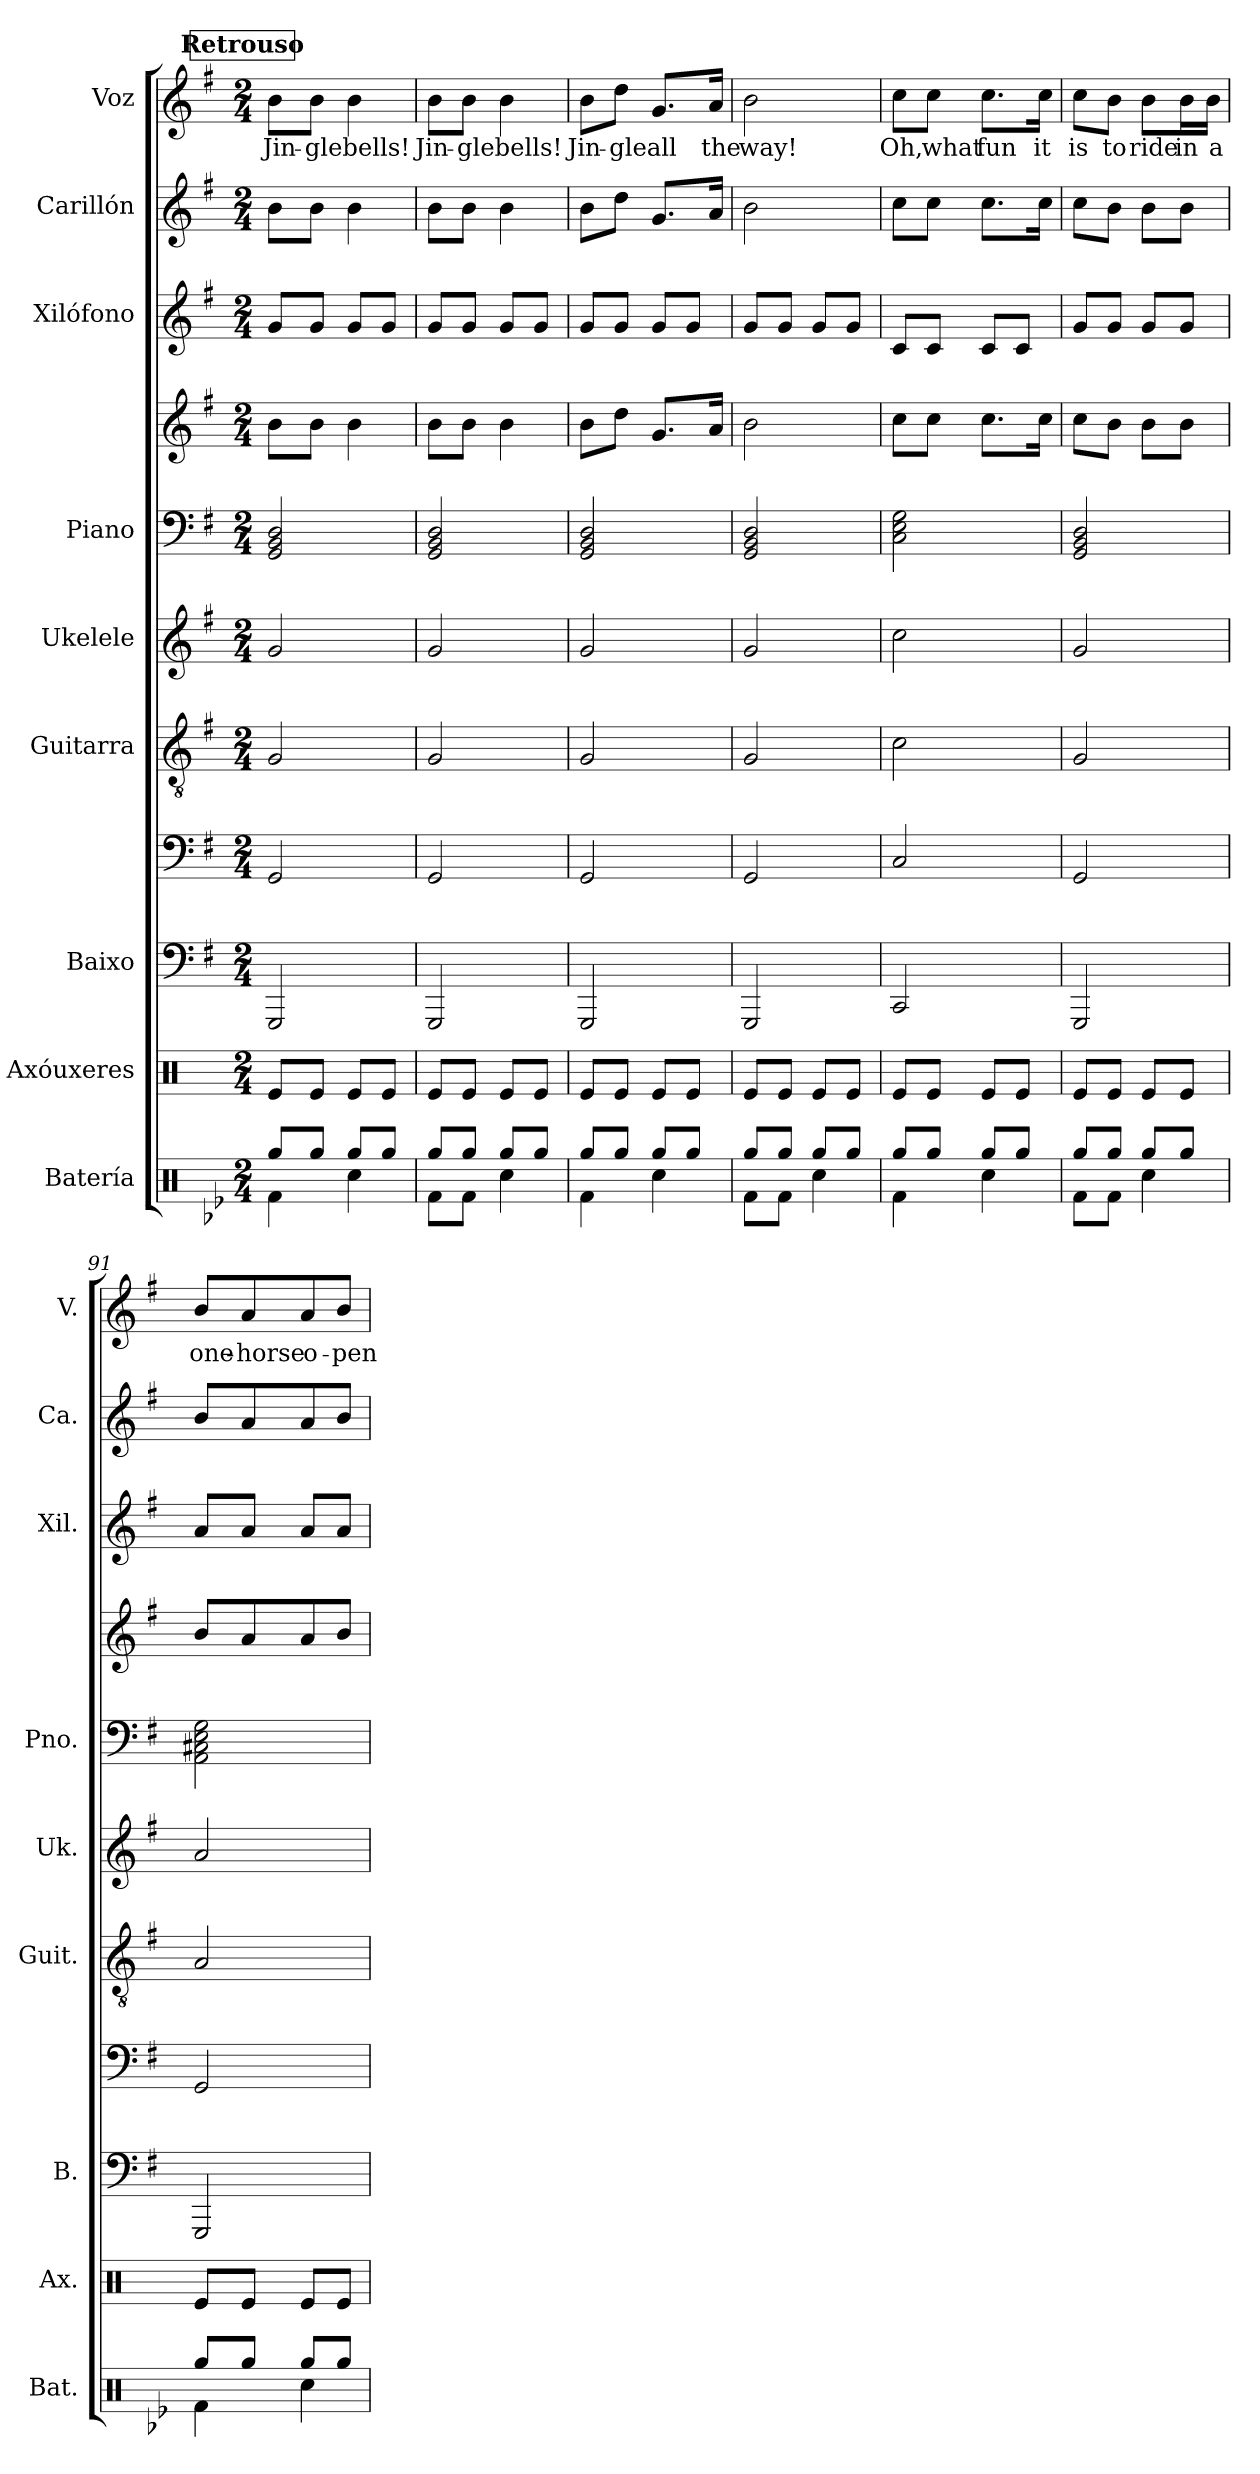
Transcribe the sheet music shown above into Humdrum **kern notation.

**kern	**kern	**kern	**kern	**kern	**kern	**kern	**kern	**kern	**kern	**kern	**text
*part9	*part8	*part7	*part7	*part6	*part5	*part4	*part4	*part3	*part2	*part1	*part1
*staff11	*staff10	*staff9	*staff8	*staff7	*staff6	*staff5	*staff4	*staff3	*staff2	*staff1	*staff1
*I"Batería	*I"Axóuxeres	*I"Baixo	*	*I"Guitarra	*I"Ukelele	*I"Piano	*	*I"Xilófono	*I"Carillón	*I"Voz	*
*I'Bat.	*I'Ax.	*I'B.	*	*I'Guit.	*I'Uk.	*I'Pno.	*	*I'Xil.	*I'Ca.	*I'V.	*
*clefX	*clefX	*	*clefF4	*clefGv2	*clefG2	*clefF4	*clefG2	*clefG2	*clefG2	*clefG2	*
*	*	*ITrd7c12	*ITrd7c12	*	*	*	*	*ITrd-7c-12	*ITrd-14c-24	*	*
*k[b-e-]	*k[]	*k[f#]	*k[f#]	*k[f#]	*k[f#]	*k[f#]	*k[f#]	*k[f#]	*k[f#]	*k[f#]	*
*M2/4	*M2/4	*M2/4	*M2/4	*M2/4	*M2/4	*M2/4	*M2/4	*M2/4	*M2/4	*M2/4	*
!!LO:REH:place=s1:a:B:fs=14:t=Retrouso
=85	=85	=85	=85	=85	=85	=85	=85	=85	=85	=85	=85
*^	*	*	*	*	*	*	*	*	*	*	*
!	!	!	!	!	!	!	!	!	!	!	!	!LO:LY:b
8Rgg/L	4Rf\	8Re/L	2GGGG	2GGG/	2G/	2g/	2GG/ 2BB/ 2D/	8b\L	8gg/L	8bbb\L	8b\L	Jin-
!	!	!	!	!	!	!	!	!	!	!	!	!LO:LY:b
8Rgg/J	.	8Re/J	.	.	.	.	.	8b\J	8gg/J	8bbb\J	8b\J	-gle
!	!	!	!	!	!	!	!	!	!	!	!	!LO:LY:b
8Rgg/L	4Rcc\	8Re/L	.	.	.	.	.	4b\	8gg/L	4bbb\	4b\	bells!
8Rgg/J	.	8Re/J	.	.	.	.	.	.	8gg/J	.	.	.
=86	=86	=86	=86	=86	=86	=86	=86	=86	=86	=86	=86	=86
!	!	!	!	!	!	!	!	!	!	!	!	!LO:LY:b
8Rgg/L	8Rf\L	8Re/L	2GGGG	2GGG/	2G/	2g/	2GG/ 2BB/ 2D/	8b\L	8gg/L	8bbb\L	8b\L	Jin-
!	!	!	!	!	!	!	!	!	!	!	!	!LO:LY:b
8Rgg/J	8Rf\J	8Re/J	.	.	.	.	.	8b\J	8gg/J	8bbb\J	8b\J	-gle
!	!	!	!	!	!	!	!	!	!	!	!	!LO:LY:b
8Rgg/L	4Rcc\	8Re/L	.	.	.	.	.	4b\	8gg/L	4bbb\	4b\	bells!
8Rgg/J	.	8Re/J	.	.	.	.	.	.	8gg/J	.	.	.
=87	=87	=87	=87	=87	=87	=87	=87	=87	=87	=87	=87	=87
!	!	!	!	!	!	!	!	!	!	!	!	!LO:LY:b
8Rgg/L	4Rf\	8Re/L	2GGGG	2GGG/	2G/	2g/	2GG/ 2BB/ 2D/	8b\L	8gg/L	8bbb\L	8b\L	Jin-
!	!	!	!	!	!	!	!	!	!	!	!	!LO:LY:b
8Rgg/J	.	8Re/J	.	.	.	.	.	8dd\J	8gg/J	8dddd\J	8dd\J	-gle
!	!	!	!	!	!	!	!	!	!	!	!	!LO:LY:b
8Rgg/L	4Rcc\	8Re/L	.	.	.	.	.	8.g/L	8gg/L	8.ggg/L	8.g/L	all
8Rgg/J	.	8Re/J	.	.	.	.	.	.	8gg/J	.	.	.
!	!	!	!	!	!	!	!	!	!	!	!	!LO:LY:b
.	.	.	.	.	.	.	.	16a/Jk	.	16aaa/Jk	16a/Jk	the
!!LO:PB:g=z
=88	=88	=88	=88	=88	=88	=88	=88	=88	=88	=88	=88	=88
!	!	!	!	!	!	!	!	!	!	!	!	!LO:LY:b
8Rgg/L	8Rf\L	8Re/L	2GGGG	2GGG/	2G/	2g/	2GG/ 2BB/ 2D/	2b\	8gg/L	2bbb\	2b\	way!
8Rgg/J	8Rf\J	8Re/J	.	.	.	.	.	.	8gg/J	.	.	.
8Rgg/L	4Rcc\	8Re/L	.	.	.	.	.	.	8gg/L	.	.	.
8Rgg/J	.	8Re/J	.	.	.	.	.	.	8gg/J	.	.	.
=89	=89	=89	=89	=89	=89	=89	=89	=89	=89	=89	=89	=89
!	!	!	!	!	!	!	!	!	!	!	!	!LO:LY:b
8Rgg/L	4Rf\	8Re/L	2CCC	2CC/	2c\	2cc\	2C\ 2E\ 2G\	8cc\L	8cc/L	8cccc\L	8cc\L	Oh,
!	!	!	!	!	!	!	!	!	!	!	!	!LO:LY:b
8Rgg/J	.	8Re/J	.	.	.	.	.	8cc\J	8cc/J	8cccc\J	8cc\J	what
!	!	!	!	!	!	!	!	!	!	!	!	!LO:LY:b
8Rgg/L	4Rcc\	8Re/L	.	.	.	.	.	8.cc\L	8cc/L	8.cccc\L	8.cc\L	fun
8Rgg/J	.	8Re/J	.	.	.	.	.	.	8cc/J	.	.	.
!	!	!	!	!	!	!	!	!	!	!	!	!LO:LY:b
.	.	.	.	.	.	.	.	16cc\Jk	.	16cccc\Jk	16cc\Jk	it
=90	=90	=90	=90	=90	=90	=90	=90	=90	=90	=90	=90	=90
!	!	!	!	!	!	!	!	!	!	!	!	!LO:LY:b
8Rgg/L	8Rf\L	8Re/L	2GGGG	2GGG/	2G/	2g/	2GG/ 2BB/ 2D/	8cc\L	8gg/L	8cccc\L	8cc\L	is
!	!	!	!	!	!	!	!	!	!	!	!	!LO:LY:b
8Rgg/J	8Rf\J	8Re/J	.	.	.	.	.	8b\J	8gg/J	8bbb\J	8b\J	to
!	!	!	!	!	!	!	!	!	!	!	!	!LO:LY:b
8Rgg/L	4Rcc\	8Re/L	.	.	.	.	.	8b\L	8gg/L	8bbb\L	8b\L	ride
!	!	!	!	!	!	!	!	!	!	!	!	!LO:LY:b
8Rgg/J	.	8Re/J	.	.	.	.	.	8b\J	8gg/J	8bbb\J	16b\L	in
!	!	!	!	!	!	!	!	!	!	!	!	!LO:LY:b
.	.	.	.	.	.	.	.	.	.	.	16b\JJ	a
=91	=91	=91	=91	=91	=91	=91	=91	=91	=91	=91	=91	=91
!	!	!	!	!	!	!	!	!	!	!	!	!LO:LY:b
8Rgg/L	4Rf\	8Re/L	2GGGG	2GGG/	2A/	2a/	2AA\ 2C#X\ 2E\ 2G\	8b/L	8aa/L	8bbb/L	8b/L	one-
!	!	!	!	!	!	!	!	!	!	!	!	!LO:LY:b
8Rgg/J	.	8Re/J	.	.	.	.	.	8a/	8aa/J	8aaa/	8a/	-horse
!	!	!	!	!	!	!	!	!	!	!	!	!LO:LY:b
8Rgg/L	4Rcc\	8Re/L	.	.	.	.	.	8a/	8aa/L	8aaa/	8a/	o-
!	!	!	!	!	!	!	!	!	!	!	!	!LO:LY:b
8Rgg/J	.	8Re/J	.	.	.	.	.	8b/J	8aa/J	8bbb/J	8b/J	-pen
*v	*v	*	*	*	*	*	*	*	*	*	*	*
=	=	=	=	=	=	=	=	=	=	=	=
*-	*-	*-	*-	*-	*-	*-	*-	*-	*-	*-	*-
